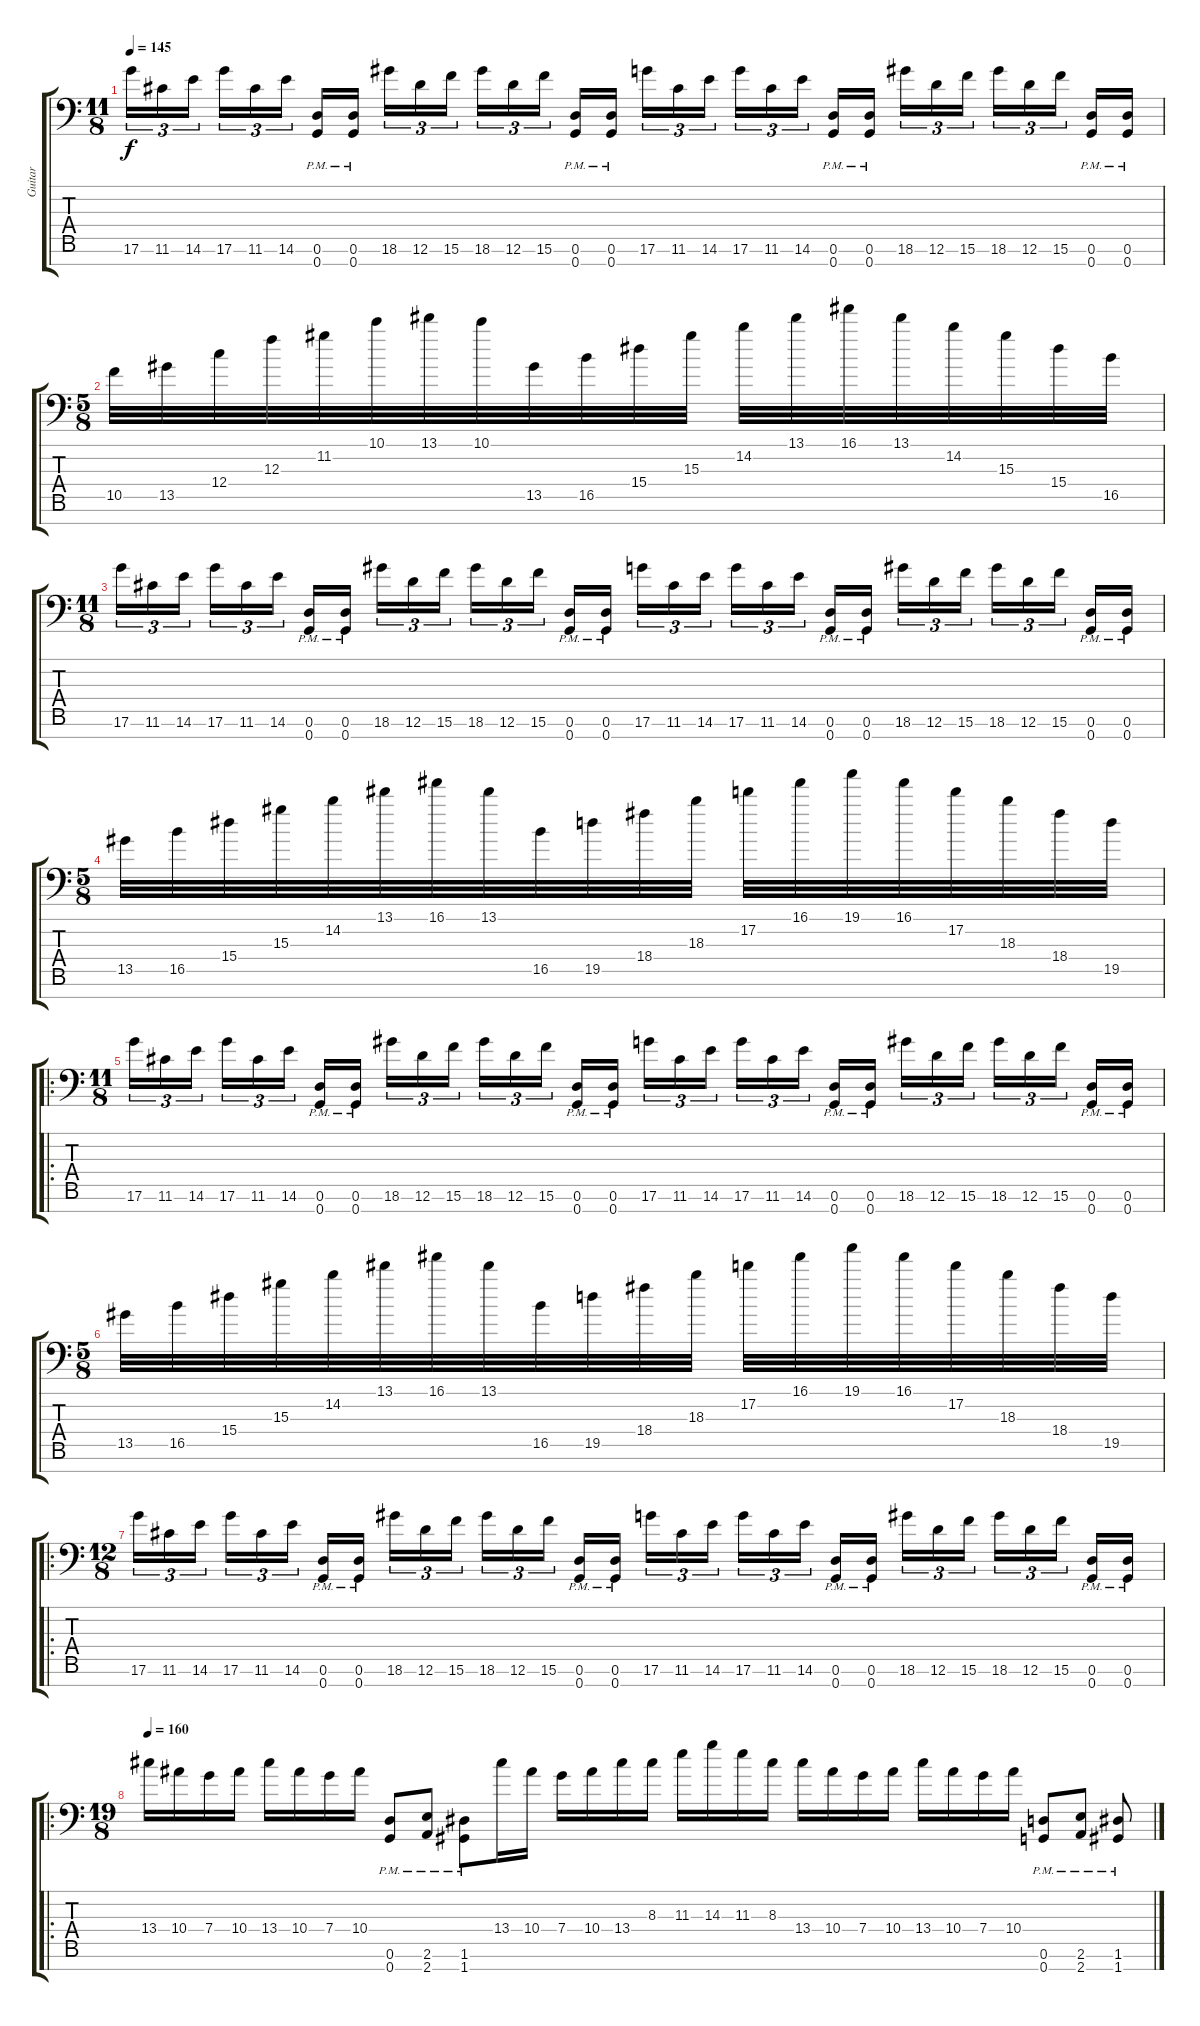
\track ("Guitar" "Guitar") {instrument distortionguitar}
\staff {score tabs}
\tuning (D4 A3 F3 C3 G2 D2 G1) {hide}
\ts (11 8)
\tempo 145
\clef f4
\ks c
17.6.16{tu (3 2) dy f} 11.6.16{tu (3 2)} 14.6.16{tu (3 2)} 17.6.16{tu (3 2)} 11.6.16{tu (3 2)} 14.6.16{tu (3 2)} (0.6{pm} 0.7{pm}).16 (0.6{pm} 0.7{pm}).16 18.6.16{tu (3 2)} 12.6.16{tu (3 2)} 15.6.16{tu (3 2)} 18.6.16{tu (3 2)} 12.6.16{tu (3 2)} 15.6.16{tu (3 2)} (0.6{pm} 0.7{pm}).16 (0.6{pm} 0.7{pm}).16 17.6.16{tu (3 2)} 11.6.16{tu (3 2)} 14.6.16{tu (3 2)} 17.6.16{tu (3 2)} 11.6.16{tu (3 2)} 14.6.16{tu (3 2)} (0.6{pm} 0.7{pm}).16 (0.6{pm} 0.7{pm}).16 18.6.16{tu (3 2)} 12.6.16{tu (3 2)} 15.6.16{tu (3 2)} 18.6.16{tu (3 2)} 12.6.16{tu (3 2)} 15.6.16{tu (3 2)} (0.6{pm} 0.7{pm}).16 (0.6{pm} 0.7{pm}).16 |
\ts (5 8)
10.5.32 13.5.32 12.4.32 12.3.32 11.2.32 10.1.32 13.1.32 10.1.32 13.5.32 16.5.32 15.4.32 15.3.32 14.2.32 13.1.32 16.1.32 13.1.32 14.2.32 15.3.32 15.4.32 16.5.32 |
\ts (11 8)
17.6.16{tu (3 2)} 11.6.16{tu (3 2)} 14.6.16{tu (3 2)} 17.6.16{tu (3 2)} 11.6.16{tu (3 2)} 14.6.16{tu (3 2)} (0.6{pm} 0.7{pm}).16 (0.6{pm} 0.7{pm}).16 18.6.16{tu (3 2)} 12.6.16{tu (3 2)} 15.6.16{tu (3 2)} 18.6.16{tu (3 2)} 12.6.16{tu (3 2)} 15.6.16{tu (3 2)} (0.6{pm} 0.7{pm}).16 (0.6{pm} 0.7{pm}).16 17.6.16{tu (3 2)} 11.6.16{tu (3 2)} 14.6.16{tu (3 2)} 17.6.16{tu (3 2)} 11.6.16{tu (3 2)} 14.6.16{tu (3 2)} (0.6{pm} 0.7{pm}).16 (0.6{pm} 0.7{pm}).16 18.6.16{tu (3 2)} 12.6.16{tu (3 2)} 15.6.16{tu (3 2)} 18.6.16{tu (3 2)} 12.6.16{tu (3 2)} 15.6.16{tu (3 2)} (0.6{pm} 0.7{pm}).16 (0.6{pm} 0.7{pm}).16 |
\ts (5 8)
13.5.32 16.5.32 15.4.32 15.3.32 14.2.32 13.1.32 16.1.32 13.1.32 16.5.32 19.5.32 18.4.32 18.3.32 17.2.32 16.1.32 19.1.32 16.1.32 17.2.32 18.3.32 18.4.32 19.5.32 |
\ro
\ts (11 8)
17.6.16{tu (3 2)} 11.6.16{tu (3 2)} 14.6.16{tu (3 2)} 17.6.16{tu (3 2)} 11.6.16{tu (3 2)} 14.6.16{tu (3 2)} (0.6{pm} 0.7{pm}).16 (0.6{pm} 0.7{pm}).16 18.6.16{tu (3 2)} 12.6.16{tu (3 2)} 15.6.16{tu (3 2)} 18.6.16{tu (3 2)} 12.6.16{tu (3 2)} 15.6.16{tu (3 2)} (0.6{pm} 0.7{pm}).16 (0.6{pm} 0.7{pm}).16 17.6.16{tu (3 2)} 11.6.16{tu (3 2)} 14.6.16{tu (3 2)} 17.6.16{tu (3 2)} 11.6.16{tu (3 2)} 14.6.16{tu (3 2)} (0.6{pm} 0.7{pm}).16 (0.6{pm} 0.7{pm}).16 18.6.16{tu (3 2)} 12.6.16{tu (3 2)} 15.6.16{tu (3 2)} 18.6.16{tu (3 2)} 12.6.16{tu (3 2)} 15.6.16{tu (3 2)} (0.6{pm} 0.7{pm}).16 (0.6{pm} 0.7{pm}).16 |
\ts (5 8)
13.5.32 16.5.32 15.4.32 15.3.32 14.2.32 13.1.32 16.1.32 13.1.32 16.5.32 19.5.32 18.4.32 18.3.32 17.2.32 16.1.32 19.1.32 16.1.32 17.2.32 18.3.32 18.4.32 19.5.32 |
\ro
\ts (12 8)
17.6.16{tu (3 2)} 11.6.16{tu (3 2)} 14.6.16{tu (3 2) beam splitsecondary} 17.6.16{tu (3 2)} 11.6.16{tu (3 2)} 14.6.16{tu (3 2) beam splitsecondary} (0.6{pm} 0.7{pm}).16 (0.6{pm} 0.7{pm}).16 18.6.16{tu (3 2)} 12.6.16{tu (3 2)} 15.6.16{tu (3 2) beam splitsecondary} 18.6.16{tu (3 2)} 12.6.16{tu (3 2)} 15.6.16{tu (3 2) beam splitsecondary} (0.6{pm} 0.7{pm}).16 (0.6{pm} 0.7{pm}).16 17.6.16{tu (3 2)} 11.6.16{tu (3 2)} 14.6.16{tu (3 2) beam splitsecondary} 17.6.16{tu (3 2)} 11.6.16{tu (3 2)} 14.6.16{tu (3 2) beam splitsecondary} (0.6{pm} 0.7{pm}).16 (0.6{pm} 0.7{pm}).16 18.6.16{tu (3 2)} 12.6.16{tu (3 2)} 15.6.16{tu (3 2) beam splitsecondary} 18.6.16{tu (3 2)} 12.6.16{tu (3 2)} 15.6.16{tu (3 2) beam splitsecondary} (0.6{pm} 0.7{pm}).16 (0.6{pm} 0.7{pm}).16 |
\ro
\ts (19 8)
\tempo 160
13.4.16 10.4.16 7.4.16 10.4.16 13.4.16 10.4.16 7.4.16 10.4.16 (0.6{pm} 0.7{pm}).8 (2.6{pm} 2.7{pm}).8 (1.6{pm} 1.7{pm}).8 13.4.16 10.4.16 7.4.16 10.4.16 13.4.16 8.3.16 11.3.16 14.3.16 11.3.16 8.3.16 13.4.16 10.4.16 7.4.16 10.4.16 13.4.16 10.4.16 7.4.16 10.4.16 (0.6{pm} 0.7{pm}).8 (2.6{pm} 2.7{pm}).8 (1.6{pm} 1.7{pm}).8
